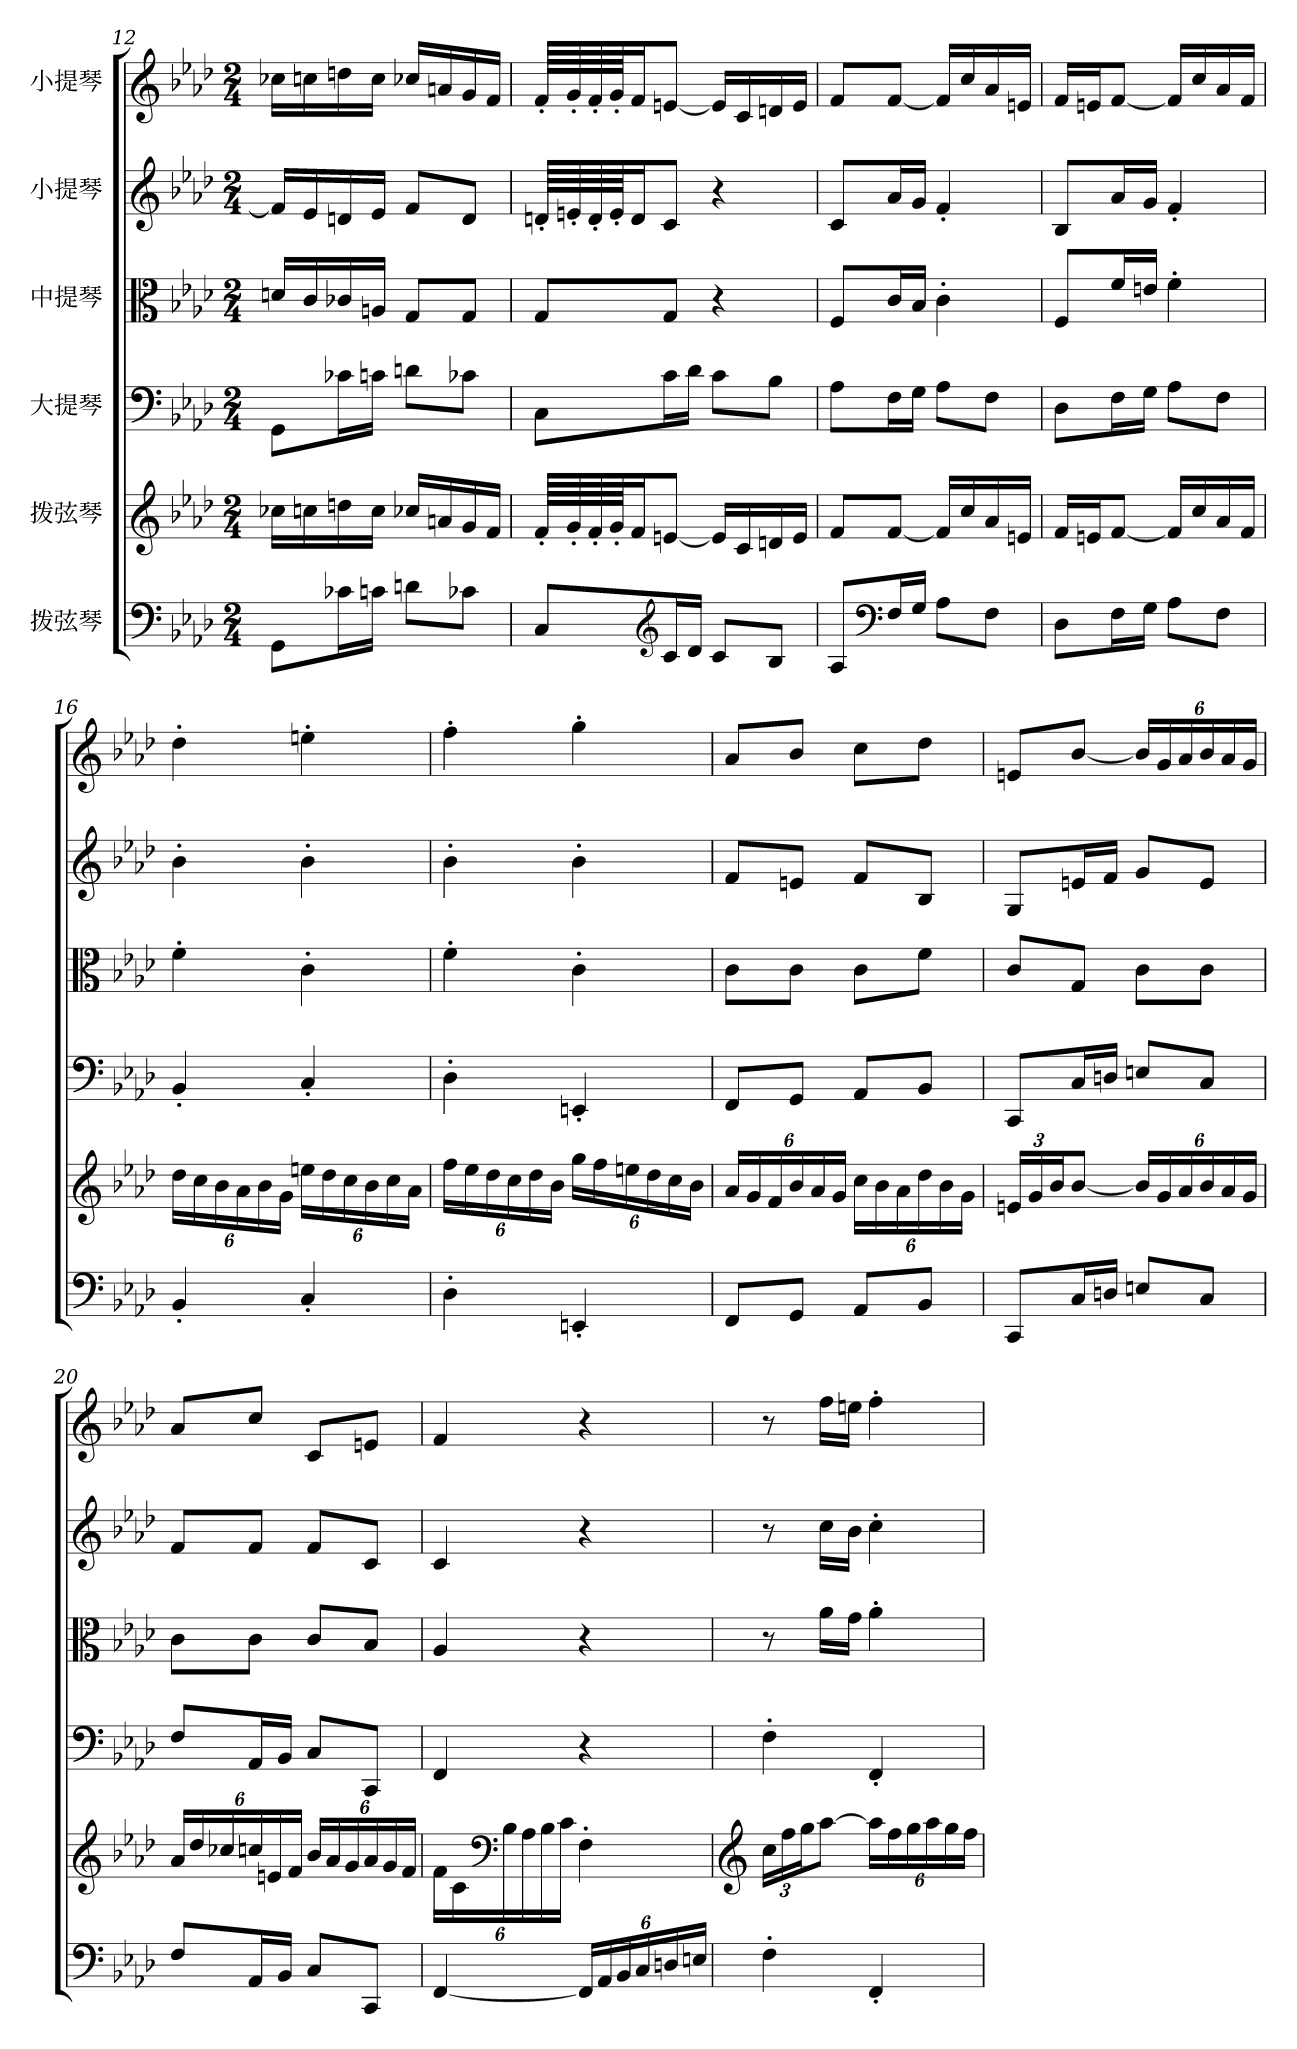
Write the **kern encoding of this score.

**kern	**kern	**kern	**kern	**kern	**kern
*part6	*part5	*part4	*part3	*part2	*part1
*staff6	*staff5	*staff4	*staff3	*staff2	*staff1
*I"拨弦琴	*I"拨弦琴	*I"大提琴	*I"中提琴	*I"小提琴	*I"小提琴
!!LO:LB:g=z
*clefF4	*clefG2	*clefF4	*clefC3	*clefG2	*clefG2
*k[b-e-a-d-]	*k[b-e-a-d-]	*k[b-e-a-d-]	*k[b-e-a-d-]	*k[b-e-a-d-]	*k[b-e-a-d-]
*M2/4	*M2/4	*M2/4	*M2/4	*M2/4	*M2/4
=12	=12	=12	=12	=12	=12
8GG\L	16cc-X\LL	8GG\L	16dn/LL	16f/LL]	16cc-X\LL
.	16ccn\	.	16c/	16e-/	16ccn\
16c-X\L	16ddn\	16c-X\L	16c-X/	16dn/	16ddn\
16cn\JJ	16cc\JJ	16cn\JJ	16An/JJ	16e-/JJ	16cc\JJ
8dn\L	16cc-X/LL	8dn\L	8G/L	8f/L	16cc-X/LL
.	16an/	.	.	.	16an/
8c-X\J	16g/	8c-X\J	8G/J	8d/J	16g/
.	16f/JJ	.	.	.	16f/JJ
=13	=13	=13	=13	=13	=13
8C/L	64f'/LLLL	8C\L	8G/L	64dn'/LLLL	64f'/LLLL
.	64g'/	.	.	64en'/	64g'/
.	64f'/	.	.	64d'/	64f'/
.	64g'/JJ	.	.	64e'/JJ	64g'/JJ
.	16f/J	.	.	16d/J	16f/J
*clefG2	*	*	*	*	*
16c/L	[8en/J	16c\L	8G/J	8c/J	[8en/J
16d-/JJ	.	16d-\JJ	.	.	.
8c/L	16e/LL]	8c\L	4r	4r	16e/LL]
.	16c/	.	.	.	16c/
8B-/J	16dn/	8B-\J	.	.	16dn/
.	16e/JJ	.	.	.	16e/JJ
=14	=14	=14	=14	=14	=14
8A-/L	8f/L	8A-\L	8F/L	8c/L	8f/L
*clefF4	*	*	*	*	*
16F/L	[8f/J	16F\L	16c/L	16a-/L	[8f/J
16G/JJ	.	16G\JJ	16B-/JJ	16g/JJ	.
8A-\L	16f/LL]	8A-\L	4c'\	4f'/	16f/LL]
.	16cc/	.	.	.	16cc/
8F\J	16a-/	8F\J	.	.	16a-/
.	16en/JJ	.	.	.	16en/JJ
!!LO:PB:g=z
=15	=15	=15	=15	=15	=15
8D-\L	16f/LL	8D-\L	8F/L	8B-/L	16f/LL
.	16en/J	.	.	.	16en/J
16F\L	[8f/J	16F\L	16f/L	16a-/L	[8f/J
16G\JJ	.	16G\JJ	16en/JJ	16g/JJ	.
8A-\L	16f/LL]	8A-\L	4f'\	4f'/	16f/LL]
.	16cc/	.	.	.	16cc/
8F\J	16a-/	8F\J	.	.	16a-/
.	16f/JJ	.	.	.	16f/JJ
=16	=16	=16	=16	=16	=16
*	*Xbrackettup	*	*	*	*
4BB-'/	24dd-\LL	4BB-'/	4f'\	4b-'\	4dd-'\
.	24cc\	.	.	.	.
.	24b-\	.	.	.	.
.	24a-\	.	.	.	.
.	24b-\	.	.	.	.
.	24g\JJ	.	.	.	.
4C'/	24een\LL	4C'/	4c'\	4b-'\	4een'\
.	24dd-\	.	.	.	.
.	24cc\	.	.	.	.
.	24b-\	.	.	.	.
.	24cc\	.	.	.	.
.	24a-\JJ	.	.	.	.
=17	=17	=17	=17	=17	=17
4D-'\	24ff\LL	4D-'\	4f'\	4b-'\	4ff'\
.	24ee-\	.	.	.	.
.	24dd-\	.	.	.	.
.	24cc\	.	.	.	.
.	24dd-\	.	.	.	.
.	24b-\JJ	.	.	.	.
4EEn'/	24gg\LL	4EEn'/	4c'\	4b-'\	4gg'\
.	24ff\	.	.	.	.
.	24een\	.	.	.	.
.	24dd-\	.	.	.	.
.	24cc\	.	.	.	.
.	24b-\JJ	.	.	.	.
!!LO:LB:g=z
=18	=18	=18	=18	=18	=18
8FF/L	24a-/LL	8FF/L	8c\L	8f/L	8a-/L
.	24g/	.	.	.	.
.	24f/	.	.	.	.
8GG/J	24b-/	8GG/J	8c\J	8en/J	8b-/J
.	24a-/	.	.	.	.
.	24g/JJ	.	.	.	.
8AA-/L	24cc\LL	8AA-/L	8c\L	8f/L	8cc\L
.	24b-\	.	.	.	.
.	24a-\	.	.	.	.
8BB-/J	24dd-\	8BB-/J	8f\J	8B-/J	8dd-\J
.	24b-\	.	.	.	.
.	24g\JJ	.	.	.	.
=19	=19	=19	=19	=19	=19
8CC/L	24en/LL	8CC/L	8c/L	8G/L	8en/L
.	24g/	.	.	.	.
.	24b-/J	.	.	.	.
16C/L	[8b-/J	16C/L	8G/J	16en/L	[8b-/J
16Dn/JJ	.	16Dn/JJ	.	16f/JJ	.
*	*	*	*	*	*Xbrackettup
8En/L	24b-/LL]	8En/L	8c\L	8g/L	24b-/LL]
.	24g/	.	.	.	24g/
.	24a-/	.	.	.	24a-/
8C/J	24b-/	8C/J	8c\J	8e/J	24b-/
.	24a-/	.	.	.	24a-/
.	24g/JJ	.	.	.	24g/JJ
=20	=20	=20	=20	=20	=20
8F/L	24a-/LL	8F/L	8c\L	8f/L	8a-/L
.	24dd-/	.	.	.	.
.	24cc-X/	.	.	.	.
16AA-/L	24ccn/	16AA-/L	8c\J	8f/J	8cc/J
.	24en/	.	.	.	.
16BB-/JJ	.	16BB-/JJ	.	.	.
.	24f/JJ	.	.	.	.
8C/L	24b-/LL	8C/L	8c/L	8f/L	8c/L
.	24a-/	.	.	.	.
.	24g/	.	.	.	.
8CC/J	24a-/	8CC/J	8B-/J	8c/J	8en/J
.	24g/	.	.	.	.
.	24f/JJ	.	.	.	.
!!LO:PB:g=z
=21	=21	=21	=21	=21	=21
[4FF/	24f\LL	4FF/	4A-/	4c/	4f/
.	24c\	.	.	.	.
*	*clefF4	*	*	*	*
.	24B-\	.	.	.	.
.	24A-\	.	.	.	.
.	24B-\	.	.	.	.
.	24c\JJ	.	.	.	.
*Xbrackettup	*	*	*	*	*
24FF/LL]	4F'\	4r	4r	4r	4r
24AA-/	.	.	.	.	.
24BB-/	.	.	.	.	.
24C/	.	.	.	.	.
24Dn/	.	.	.	.	.
24En/JJ	.	.	.	.	.
=22	=22	=22	=22	=22	=22
*	*clefG2	*	*	*	*
4F'\	24cc\LL	4F'\	8r	8r	8r
.	24ff\	.	.	.	.
.	24gg\J	.	.	.	.
.	[8aa-\J	.	16a-\LL	16cc\LL	16ff\LL
.	.	.	16g\JJ	16b-\JJ	16een\JJ
4FF'/	24aa-\LL]	4FF'/	4a-'\	4cc'\	4ff'\
.	24ff\	.	.	.	.
.	24gg\	.	.	.	.
.	24aa-\	.	.	.	.
.	24gg\	.	.	.	.
.	24ff\JJ	.	.	.	.
=	=	=	=	=	=
*-	*-	*-	*-	*-	*-
